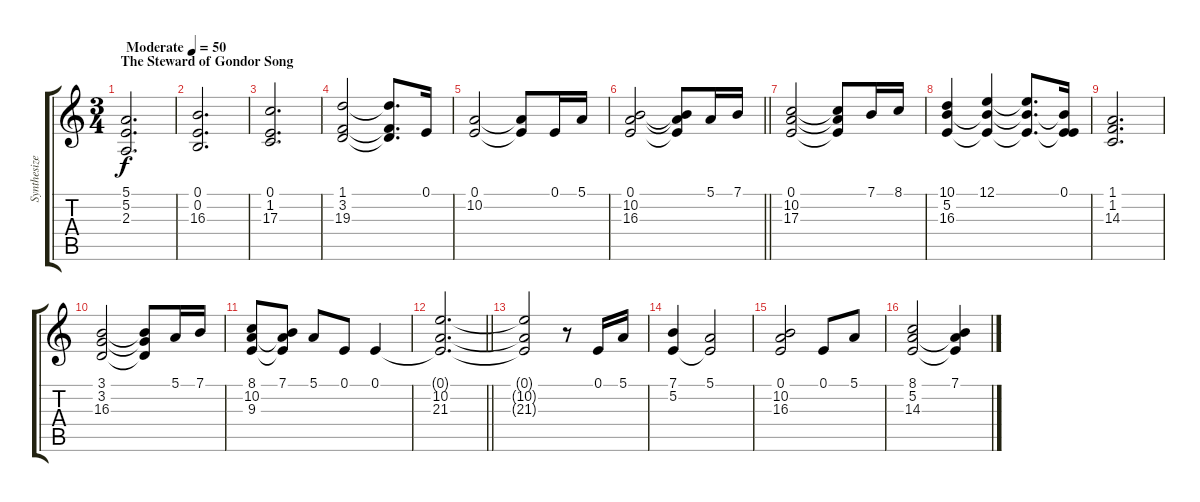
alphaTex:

\track ("Synthesizer" "Synthesize") {instrument stringensemble1}
\staff {score tabs}
\tuning (E4 B3 G3 D3 A2 E2) {hide}
\ts (3 4)
\section ("" "The Steward of Gondor Song")
\tempo (50 "Moderate")
\clef g2
\ks c
(5.1 5.2 2.3).2{d dy f instrument stringensemble1} |
(0.1 0.2 16.3).2{d} |
(0.1 1.2 17.3).2{d} |
(1.1 3.2 19.3).2 (1.1{t} 3.2{t} 19.3{t}).8{d} 0.1.16 |
(0.1 10.2).2 (0.1{t} 10.2{t}).8 0.1.16 5.1.16 |
\barLineRight lightlight
(0.1 10.2 16.3).2 (0.1{t} 10.2{t} 16.3{t}).8 5.1.16 7.1.16 |
(0.1 10.2 17.3).2 (0.1{t} 10.2{t} 17.3{t}).8 7.1.16 8.1.16 |
(10.1 5.2 16.3).4 (12.1 5.2{t} 16.3{t}).4 (12.1{t} 5.2{t} 16.3{t}).8{d} (0.1 5.2{t} 16.3{t}).16 |
(1.1 1.2 14.3).2{d} |
(3.1 3.2 16.3).2 (3.1{t} 3.2{t} 16.3{t}).8 5.1.16 7.1.16 |
(8.1 10.2 9.3).8 (7.1 10.2{t} 9.3{t}).8 5.1.8 0.1.8 0.1.4 |
\barLineRight lightlight
(0.1{t} 10.2 21.3).2{d} |
(0.1{t} 10.2{t} 21.3{t}).2 r.8 0.1.16 5.1.16 |
(7.1 5.2).4 (5.1 5.2{t}).2 |
(0.1 10.2 16.3).2 0.1.8 5.1.8 |
(8.1 5.2 14.3).2 (7.1 5.2{t} 14.3{t}).4
